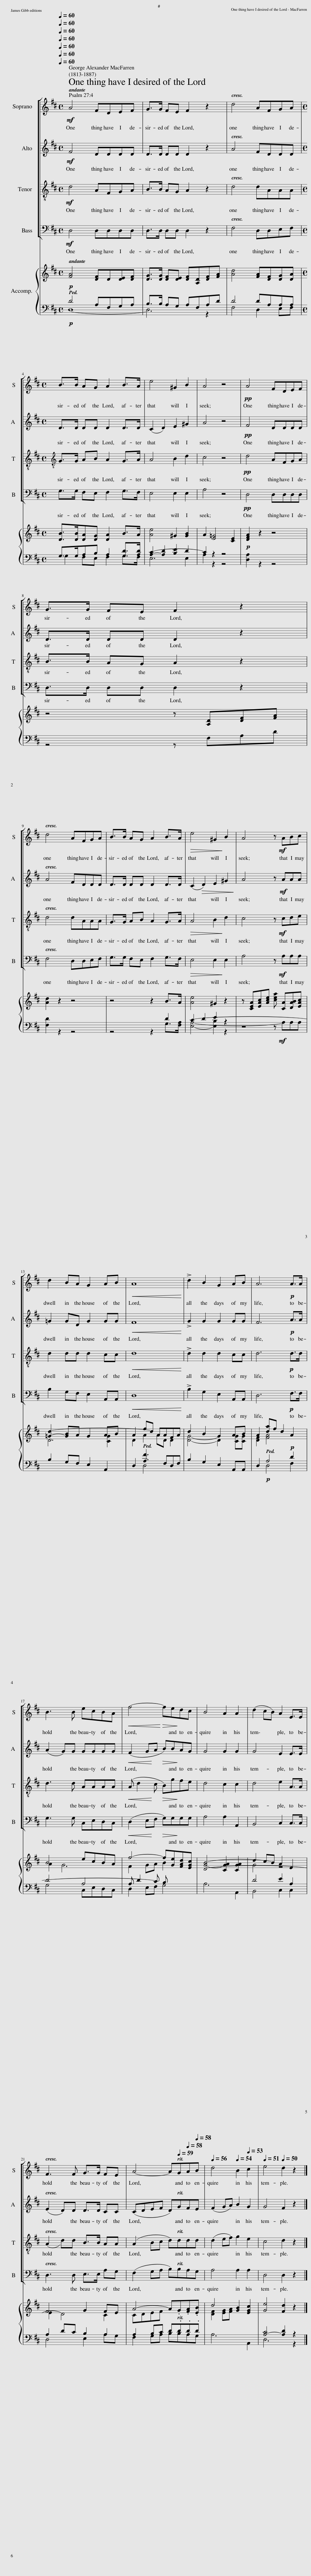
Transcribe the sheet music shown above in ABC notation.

X:1
%%score [ 1 2 3 4 ] { ( 5 8 ) | ( 6 7 ) }
L:1/8
Q:1/4=60
M:4/4
I:linebreak $
K:D
V:1 treble
V:2 treble
V:3 treble-8
V:4 bass
V:5 treble
V:8 treble
V:6 bass
V:7 bass
V:1
!mf! A4 FDEF | G>G FE F2 z2 | d4 AFGA |$[M:4/4] B>B AG A2 B>A | e4 ^G2 B2 | %5
 A4 z4 |!pp! A4 FDEF |$ G>G FE F2 z2 |$ d4 AFGA | B>B AG A2 B>A | %10
!>(! e4 ^G2!>)! B2 | A4 z!mf! ABc |$ d2 BA G2 AB |!<(! A8!<)! | !>!d2 B2 G2 AB | %15
 A6!p! A>A |$ B3 B ecBA |!<(! f4-!<)!!>(! fe!>)!dc | B4 A2 A2 | (d2 cB) A2 E>E |$ %20
 F3 F G>G FE | A4- A[Q:1/4=59]G[Q:1/4=58]A[Q:1/4=58]B |[Q:1/4=56] d4[Q:1/4=54] B2[Q:1/4=53] c2 |[Q:1/4=51] e4[Q:1/4=50] d2 z2 |] %24
V:2
!mf! F4 DDDD | D>D DD D2 z2 | A4 FDDD |$[M:4/4] D>D DD D2 D>D | (C2 D2) E2 ^G2 | %5
 A4 z4 |!pp! F4 DDDD |$ D>D DD D2 z2 |$ A4 FDDD | D>D DD D2 D>D | %10
 (C2!>(! D2) E2 ^G2!>)! | A4 z!mf! AAA |$ =G2 GD G2 GG |!<(! F8!<)! | !>!G2 G2 G2 GG | %15
 F6!p! A>A |$ (A2 G)G GGGG |!<(! (F2 G!<)!A!>(! B)B!>)!AG | G4 G2 G2 | G4 E2 E>E |$ %20
 (E2 D)D D>D CC | (CDEF D)GFE | (F2 GA) B2 G2 | G4 F2 z2 |] %24
V:3
!mf! d4 AFGA | B>B AG A2 z2 | d4 dAAA |$[M:4/4][K:treble-8] G>G AB A2 G>A | A4 B2 d2 | %5
 c4 z4 |!pp! d4 AFGA |$ B>B AG A2 z2 |$ d4 dAAA | G>G AB A2 G>A | %10
!>(! A4 B2!>)! d2 | c4 z!mf! cde |$ d2 dd d2 cc |!<(! d8!<)! | !>!d2 d2 d2 cc | %15
 d6!p! d>d |$ d3 d AAAA |!<(! (A d2!<)! c!>(! B)g!>)!fe | d4 c2 c2 | d4 e2 A>A |$ %20
 (A2 d)d B>B AA | (A2 Bc d)ddd | (d2 ef) g2 e2 | c4 d2 z2 |] %24
V:4
!mf! D,4 D,D,D,D, | D,>D, D,D, D,2 z2 | F,4 D,D,E,F, |$[M:4/4] G,>G, F,E, F,2 G,>F, | E,4 E,2 E,2 | %5
 A,4 z4 |!pp! D,4 D,D,D,D, |$ D,>D, D,D, D,2 z2 |$ F,4 D,D,E,F, | G,>G, F,E, F,2 G,>F, | %10
!>(! E,4 E,2!>)! E,2 | A,4 z!mf! A,A,A, |$ B,2 G,F, E,2 A,,A,, |!<(! D,8!<)! | !>!B,2 G,2 E,2 A,,A,, | %15
 D,6!p! F,>F, |$ G,3 G, C,E,D,C, |!<(! (D,2 E,!<)!F,!>(! G,)G,!>)!G,G, | A,4 A,2 A,,2 | B,,4 C,2 C,>C, |$ %20
 D,3 D, E,>E, A,G, | (F,2 G,A, B,)B,A,G, | A,4 A,2 A,2 | D,4 D,2 z2 |] %24
V:5
!p! [FA]4 [DF]D[DE][DF] | [DG]>[DG] [DF][DE] [DF][A,D][DF][FA] | [Ad]4 [FA][DF][DG][DA] |$[M:4/4] [DB]>[DB][DA][DG] [DA]2 B>A | [Ae]4 ^G2 [GB]2 | %5
 A2 [E=G]4 [CE]2 |!p! [DFA]2 z2 z4 |$ z4 z [A,D][DF][FA] |$ [Ad]2 z2 z4 | z4 z2 B>A | %10
 [Ae]4 ^G2 z2 | z [CEA][EAc][Ace] [cea] [CA][DAB][EAc] |$ [=Gd]2- [GB]A G2 AB | A2 fd AAFA | d2 B2 G2 AB | %15
 A2 [da]f d2!p! A2 |$ B4 ecBA | f4- f[Ge][FAd][EGc] | [DGB]4- [CGA]2 [CGA]2 | d2 cB A2 E2 |$ %20
 F4 G2 FE | A4- A.G.[FA].[EB] | d4 [GB]2 [EGc]2 | [Ge]4 [Fd]2 z2 |] %24
V:6
!p! D4 A,F,G,A, | B,>B, A,G, A,F,A,D | D4 DA,A,A, |$[M:4/4] G,>G,A,B, A,2 [G,D]>[A,D] | [A,C]2- [A,D]2 [B,E]2 D2 | %5
 C2 z2 z4 | x8 |$ x4 x x3 |$ x4 x x3 | x6 D2 | %10
 C2- D2 E2 z2 | z4 z!mf! A,A,A, |$ B,2 G,F, E,2 A,,2 | D,2 [A,F]3 F,D,F, | B,2 G,2 E,2 A,,A,, | %15
 D,2!p! A,4 D2 |$ D4 A,4 | A, D2 C B, x3 | x8 | D4 E2 A,2 |$ %20
 A,2 DC B,2 A,2 | A,2 B,C D.D.D.D | x8 | [A,-C]4 [A,D]2 z2 |] %24
V:7
 D,8- | D,6 z2 | F,4 D,2 E,F, |$[M:4/4] G,2 F,E, F,2 G,>F, | E,6 E,2 | %5
 A,2 z2 z4 | [D,A,]2 z2 z4 |$ z4 z F,A,D |$ [F,D]2 z2 z4 | z4 z2 G,>[F,A,] | %10
 [E,A,]4- [E,B,]2 z2 | x8 |$ x8 | x2 D,4 x2 | x8 | %15
 x2 D,4 F,2 |$ G,4 C,E,D,C, | D,2 E,F, G,4 | A,6 A,,2 | B,,4 C,2 C,2 |$ %20
 D,4 E,2 A,G, | F,2 G,A, B,B,A,G, | A,6 A,,2 | D,6 z2 |] %24
V:8
 x8 | x8 | x8 |$[M:4/4] x8 | x8 | %5
 x8 | x8 |$ x8 |$ x8 | x8 | %10
 x8 | x8 |$ D6 [CG]2 | D2 A2 AD D2 | [DG]4- D2 [CG][CG] | %15
 [DF]2 [FA]4 x2 |$ A2 G6 | F2 GA B2 x2 | x8 | G4 z4 |$ %20
 E2 D4 C2 | CDEF x4 | [DF]2 [EG][FA] x4 | x8 |] %24
